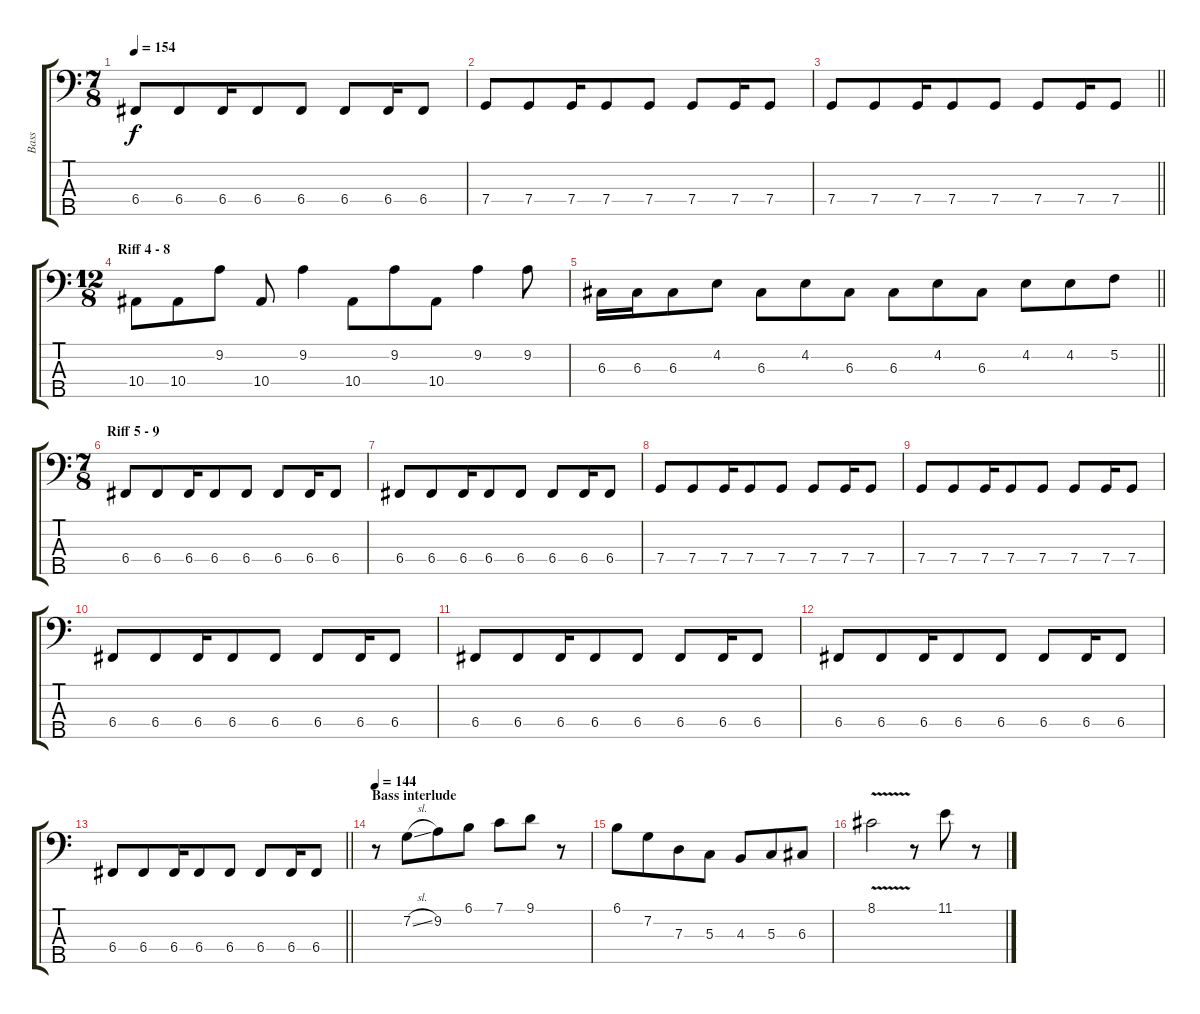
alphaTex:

\track ("Bass" "Bass") {instrument electricbasspick}
\staff {score tabs}
\tuning (F2 C2 G1 C1 A0) {hide}
\ts (7 8)
\tempo 154
\clef f4
\ks c
6.4.8{dy f} 6.4.8 6.4.16 6.4.8 6.4.8 6.4.8 6.4.16 6.4.8 |
7.4.8 7.4.8 7.4.16 7.4.8 7.4.8 7.4.8 7.4.16 7.4.8 |
\barLineRight lightlight
7.4.8 7.4.8 7.4.16 7.4.8 7.4.8 7.4.8 7.4.16 7.4.8 |
\ts (12 8)
\section ("" "Riff 4 - 8")
10.4.8 10.4.8 9.2.8 10.4.8 9.2.4 10.4.8 9.2.8 10.4.8 9.2.4 9.2.8 |
\barLineRight lightlight
6.3.16 6.3.16 6.3.8 4.2.8 6.3.8 4.2.8 6.3.8 6.3.8 4.2.8 6.3.8 4.2.8 4.2.8 5.2.8 |
\ts (7 8)
\section ("" "Riff 5 - 9")
6.4.8 6.4.8 6.4.16 6.4.8 6.4.8 6.4.8 6.4.16 6.4.8 |
6.4.8 6.4.8 6.4.16 6.4.8 6.4.8 6.4.8 6.4.16 6.4.8 |
7.4.8 7.4.8 7.4.16 7.4.8 7.4.8 7.4.8 7.4.16 7.4.8 |
7.4.8 7.4.8 7.4.16 7.4.8 7.4.8 7.4.8 7.4.16 7.4.8 |
6.4.8 6.4.8 6.4.16 6.4.8 6.4.8 6.4.8 6.4.16 6.4.8 |
6.4.8 6.4.8 6.4.16 6.4.8 6.4.8 6.4.8 6.4.16 6.4.8 |
6.4.8 6.4.8 6.4.16 6.4.8 6.4.8 6.4.8 6.4.16 6.4.8 |
\barLineRight lightlight
6.4.8 6.4.8 6.4.16 6.4.8 6.4.8 6.4.8 6.4.16 6.4.8 |
\section ("" "Bass interlude")
\tempo 144
r.8 7.2{sl}.8 9.2.8 6.1.8 7.1.8 9.1.8 r.8 |
6.1.8 7.2.8 7.3.8 5.3.8 4.3.8 5.3.8 6.3.8 |
8.1{v}.2 r.8 11.1.8 r.8
